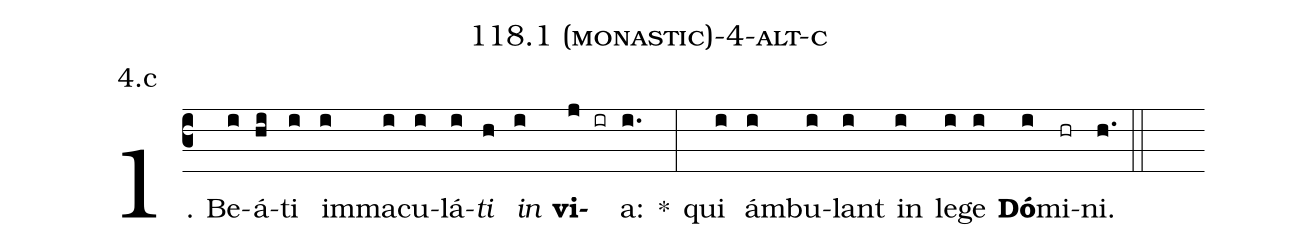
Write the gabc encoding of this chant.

name: 118.1 (monastic)-4-alt-c;
annotation: 4.c;
%%
(c3)1. Be(i)á(hi)ti(i) im(i)ma(i)cu(i)lá(i)<i>ti</i>(h) <i>in</i>(i) <b>vi</b>(j ir)a:(i.) *(:) qui(i) ám(i)bu(i)lant(i) in(i) le(i)ge(i) <b>Dó</b>(i)mi(hr)ni.(h.) (::)
